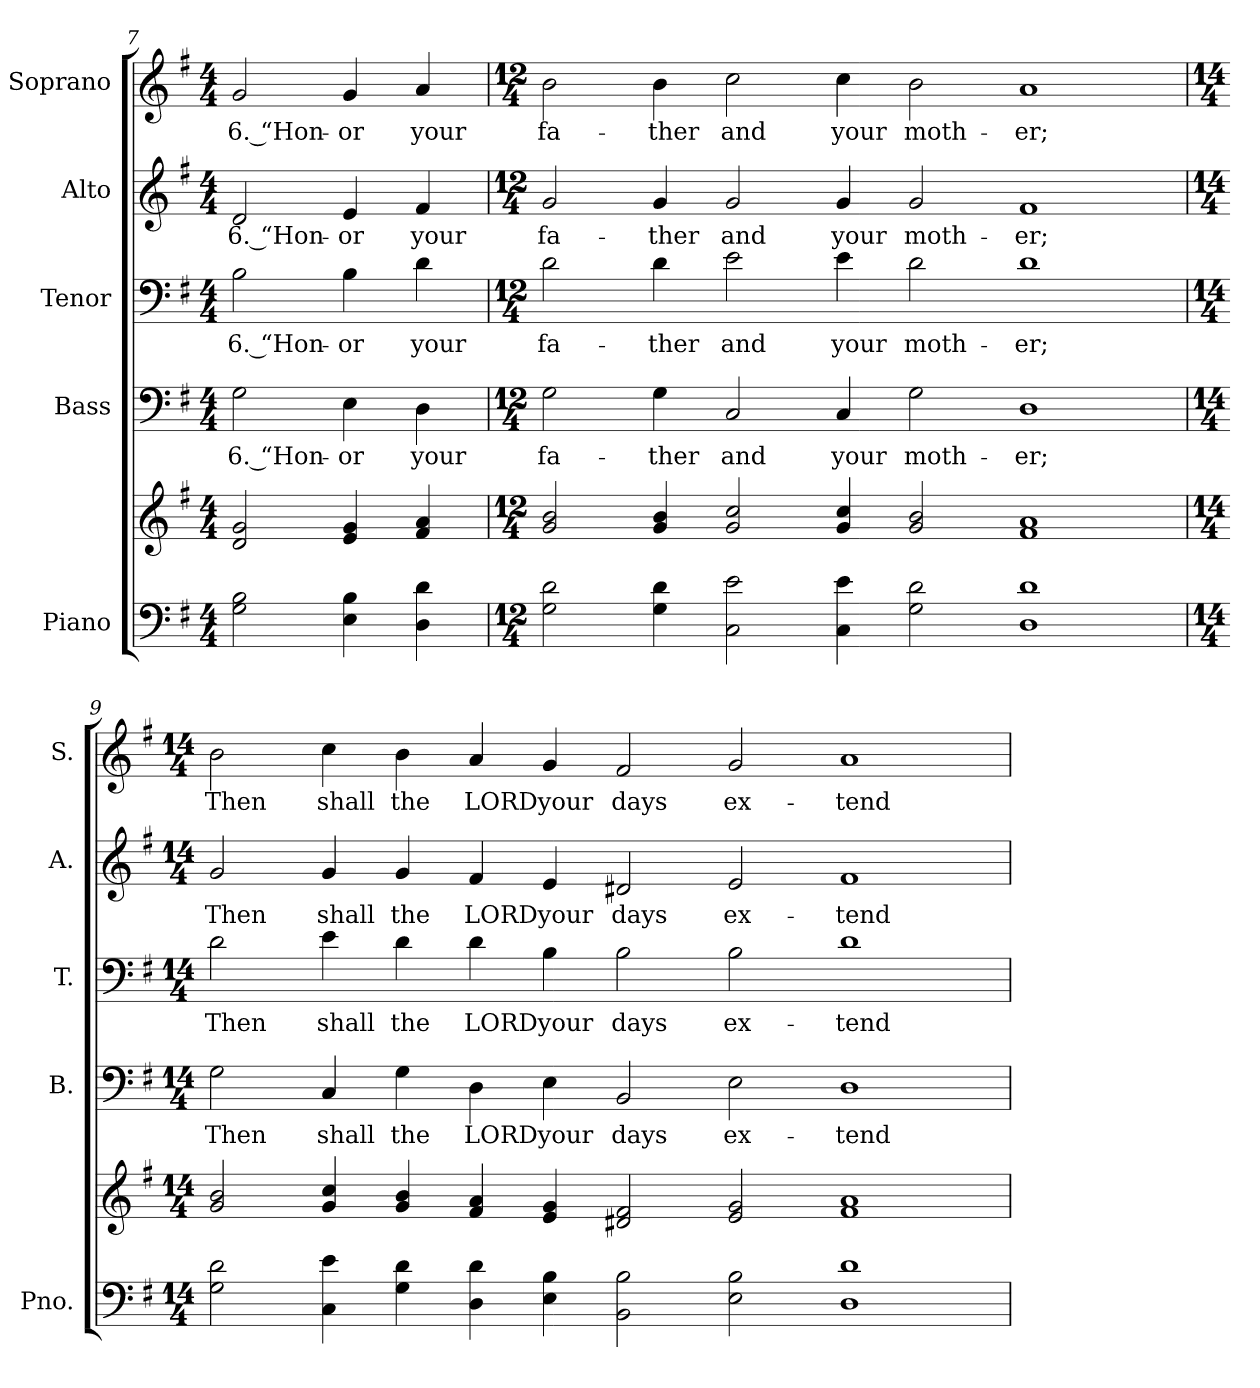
**kern	**kern	**kern	**text	**kern	**text	**kern	**text	**kern	**text
*part5	*part5	*part4	*part4	*part3	*part3	*part2	*part2	*part1	*part1
*staff6	*staff5	*staff4	*staff4	*staff3	*staff3	*staff2	*staff2	*staff1	*staff1
*I"Piano	*	*I"Bass	*	*I"Tenor	*	*I"Alto	*	*I"Soprano	*
*I'Pno.	*	*I'B.	*	*I'T.	*	*I'A.	*	*I'S.	*
!!LO:PB:g=z
*clefF4	*clefG2	*clefF4	*	*clefF4	*	*clefG2	*	*clefG2	*
*k[f#]	*k[f#]	*k[f#]	*	*k[f#]	*	*k[f#]	*	*k[f#]	*
*G:	*G:	*G:	*	*G:	*	*G:	*	*G:	*
*M4/4	*M4/4	*M4/4	*	*M4/4	*	*M4/4	*	*M4/4	*
=7	=7	=7	=7	=7	=7	=7	=7	=7	=7
!	!	!	!LO:LY:b:color=#000000	!	!	!	!	!	!
!	!	!	!	!	!LO:LY:b:color=#000000	!	!	!	!
!	!	!	!	!	!	!	!LO:LY:b:color=#000000	!	!
!	!	!	!	!	!	!	!	!	!LO:LY:b:color=#000000
2Gi\ 2Bi	2di/ 2gi	2Gi\	6. “Hon-	2Bi\	6. “Hon-	2di/	6. “Hon-	2gi/	6. “Hon-
!	!	!	!LO:LY:b:color=#000000	!	!	!	!	!	!
!	!	!	!	!	!LO:LY:b:color=#000000	!	!	!	!
!	!	!	!	!	!	!	!LO:LY:b:color=#000000	!	!
!	!	!	!	!	!	!	!	!	!LO:LY:b:color=#000000
4Ei\ 4Bi	4ei/ 4gi	4Ei\	-or	4Bi\	-or	4ei/	-or	4gi/	-or
!	!	!	!LO:LY:b:color=#000000	!	!	!	!	!	!
!	!	!	!	!	!LO:LY:b:color=#000000	!	!	!	!
!	!	!	!	!	!	!	!LO:LY:b:color=#000000	!	!
!	!	!	!	!	!	!	!	!	!LO:LY:b:color=#000000
4Di\ 4di	4f#i/ 4ai	4Di\	your	4di\	your	4f#i/	your	4ai/	your
=8	=8	=8	=8	=8	=8	=8	=8	=8	=8
*M12/4	*M12/4	*M12/4	*	*M12/4	*	*M12/4	*	*M12/4	*
!	!	!	!LO:LY:b:color=#000000	!	!	!	!	!	!
!	!	!	!	!	!LO:LY:b:color=#000000	!	!	!	!
!	!	!	!	!	!	!	!LO:LY:b:color=#000000	!	!
!	!	!	!	!	!	!	!	!	!LO:LY:b:color=#000000
2Gi\ 2di	2gi/ 2bi	2Gi\	fa-	2di\	fa-	2gi/	fa-	2bi\	fa-
!	!	!	!LO:LY:b:color=#000000	!	!	!	!	!	!
!	!	!	!	!	!LO:LY:b:color=#000000	!	!	!	!
!	!	!	!	!	!	!	!LO:LY:b:color=#000000	!	!
!	!	!	!	!	!	!	!	!	!LO:LY:b:color=#000000
4Gi\ 4di	4gi/ 4bi	4Gi\	-ther	4di\	-ther	4gi/	-ther	4bi\	-ther
!	!	!	!LO:LY:b:color=#000000	!	!	!	!	!	!
!	!	!	!	!	!LO:LY:b:color=#000000	!	!	!	!
!	!	!	!	!	!	!	!LO:LY:b:color=#000000	!	!
!	!	!	!	!	!	!	!	!	!LO:LY:b:color=#000000
2Ci\ 2ei	2gi/ 2cci	2Ci/	and	2ei\	and	2gi/	and	2cci\	and
!	!	!	!LO:LY:b:color=#000000	!	!	!	!	!	!
!	!	!	!	!	!LO:LY:b:color=#000000	!	!	!	!
!	!	!	!	!	!	!	!LO:LY:b:color=#000000	!	!
!	!	!	!	!	!	!	!	!	!LO:LY:b:color=#000000
4Ci\ 4ei	4gi/ 4cci	4Ci/	your	4ei\	your	4gi/	your	4cci\	your
!	!	!	!LO:LY:b:color=#000000	!	!	!	!	!	!
!	!	!	!	!	!LO:LY:b:color=#000000	!	!	!	!
!	!	!	!	!	!	!	!LO:LY:b:color=#000000	!	!
!	!	!	!	!	!	!	!	!	!LO:LY:b:color=#000000
2Gi\ 2di	2gi/ 2bi	2Gi\	moth-	2di\	moth-	2gi/	moth-	2bi\	moth-
!	!	!	!LO:LY:b:color=#000000	!	!	!	!	!	!
!	!	!	!	!	!LO:LY:b:color=#000000	!	!	!	!
!	!	!	!	!	!	!	!LO:LY:b:color=#000000	!	!
!	!	!	!	!	!	!	!	!	!LO:LY:b:color=#000000
1Di 1di	1f#i 1ai	1Di	-er;	1di	-er;	1f#i	-er;	1ai	-er;
!!LO:PB:g=z
=9	=9	=9	=9	=9	=9	=9	=9	=9	=9
*M14/4	*M14/4	*M14/4	*	*M14/4	*	*M14/4	*	*M14/4	*
!	!	!	!LO:LY:b:color=#000000	!	!	!	!	!	!
!	!	!	!	!	!LO:LY:b:color=#000000	!	!	!	!
!	!	!	!	!	!	!	!LO:LY:b:color=#000000	!	!
!	!	!	!	!	!	!	!	!	!LO:LY:b:color=#000000
2Gi\ 2di	2gi/ 2bi	2Gi\	Then	2di\	Then	2gi/	Then	2bi\	Then
!	!	!	!LO:LY:b:color=#000000	!	!	!	!	!	!
!	!	!	!	!	!LO:LY:b:color=#000000	!	!	!	!
!	!	!	!	!	!	!	!LO:LY:b:color=#000000	!	!
!	!	!	!	!	!	!	!	!	!LO:LY:b:color=#000000
4Ci\ 4ei	4gi/ 4cci	4Ci/	shall	4ei\	shall	4gi/	shall	4cci\	shall
!	!	!	!LO:LY:b:color=#000000	!	!	!	!	!	!
!	!	!	!	!	!LO:LY:b:color=#000000	!	!	!	!
!	!	!	!	!	!	!	!LO:LY:b:color=#000000	!	!
!	!	!	!	!	!	!	!	!	!LO:LY:b:color=#000000
4Gi\ 4di	4gi/ 4bi	4Gi\	the	4di\	the	4gi/	the	4bi\	the
!	!	!	!LO:LY:b:color=#000000	!	!	!	!	!	!
!	!	!	!	!	!LO:LY:b:color=#000000	!	!	!	!
!	!	!	!	!	!	!	!LO:LY:b:color=#000000	!	!
!	!	!	!	!	!	!	!	!	!LO:LY:b:color=#000000
4Di\ 4di	4f#i/ 4ai	4Di\	LORD	4di\	LORD	4f#i/	LORD	4ai/	LORD
!	!	!	!LO:LY:b:color=#000000	!	!	!	!	!	!
!	!	!	!	!	!LO:LY:b:color=#000000	!	!	!	!
!	!	!	!	!	!	!	!LO:LY:b:color=#000000	!	!
!	!	!	!	!	!	!	!	!	!LO:LY:b:color=#000000
4Ei\ 4Bi	4ei/ 4gi	4Ei\	your	4Bi\	your	4ei/	your	4gi/	your
!	!	!	!LO:LY:b:color=#000000	!	!	!	!	!	!
!	!	!	!	!	!LO:LY:b:color=#000000	!	!	!	!
!	!	!	!	!	!	!	!LO:LY:b:color=#000000	!	!
!	!	!	!	!	!	!	!	!	!LO:LY:b:color=#000000
2BBi\ 2Bi	2d#Xi/ 2f#i	2BBi/	days	2Bi\	days	2d#Xi/	days	2f#i/	days
!	!	!	!LO:LY:b:color=#000000	!	!	!	!	!	!
!	!	!	!	!	!LO:LY:b:color=#000000	!	!	!	!
!	!	!	!	!	!	!	!LO:LY:b:color=#000000	!	!
!	!	!	!	!	!	!	!	!	!LO:LY:b:color=#000000
2Ei\ 2Bi	2ei/ 2gi	2Ei\	ex-	2Bi\	ex-	2ei/	ex-	2gi/	ex-
!	!	!	!LO:LY:b:color=#000000	!	!	!	!	!	!
!	!	!	!	!	!LO:LY:b:color=#000000	!	!	!	!
!	!	!	!	!	!	!	!LO:LY:b:color=#000000	!	!
!	!	!	!	!	!	!	!	!	!LO:LY:b:color=#000000
1Di 1di	1f#i 1ai	1Di	-tend	1di	-tend	1f#i	-tend	1ai	-tend
=	=	=	=	=	=	=	=	=	=
*-	*-	*-	*-	*-	*-	*-	*-	*-	*-
